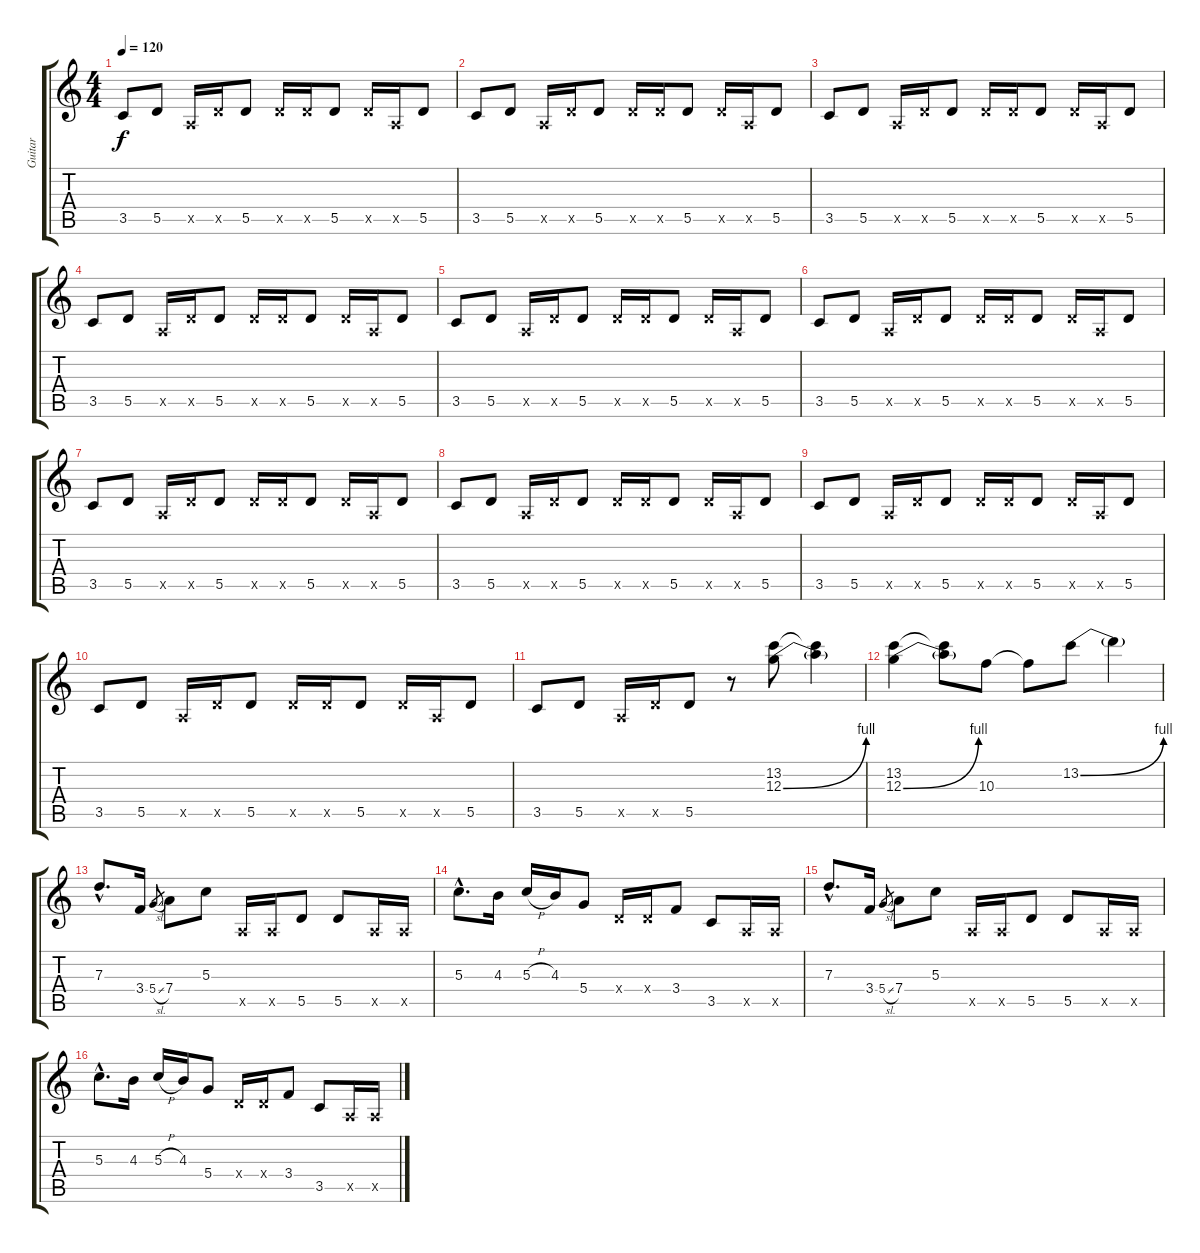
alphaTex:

\track ("Guitar" "Guitar") {instrument distortionguitar}
\staff {score tabs}
\tuning (E4 B3 G3 D3 A2 E2) {hide}
\ts (4 4)
\tempo 120
\clef g2
\ks c
3.5.8{dy f} 5.5.8 0.5{x}.16 5.5{x}.16 5.5.8 5.5{x}.16 5.5{x}.16 5.5.8 5.5{x}.16 0.5{x}.16 5.5.8 |
3.5.8 5.5.8 0.5{x}.16 5.5{x}.16 5.5.8 5.5{x}.16 5.5{x}.16 5.5.8 5.5{x}.16 0.5{x}.16 5.5.8 |
3.5.8 5.5.8 0.5{x}.16 5.5{x}.16 5.5.8 5.5{x}.16 5.5{x}.16 5.5.8 5.5{x}.16 0.5{x}.16 5.5.8 |
3.5.8 5.5.8 0.5{x}.16 5.5{x}.16 5.5.8 5.5{x}.16 5.5{x}.16 5.5.8 5.5{x}.16 0.5{x}.16 5.5.8 |
3.5.8 5.5.8 0.5{x}.16 5.5{x}.16 5.5.8 5.5{x}.16 5.5{x}.16 5.5.8 5.5{x}.16 0.5{x}.16 5.5.8 |
3.5.8 5.5.8 0.5{x}.16 5.5{x}.16 5.5.8 5.5{x}.16 5.5{x}.16 5.5.8 5.5{x}.16 0.5{x}.16 5.5.8 |
3.5.8 5.5.8 0.5{x}.16 5.5{x}.16 5.5.8 5.5{x}.16 5.5{x}.16 5.5.8 5.5{x}.16 0.5{x}.16 5.5.8 |
3.5.8 5.5.8 0.5{x}.16 5.5{x}.16 5.5.8 5.5{x}.16 5.5{x}.16 5.5.8 5.5{x}.16 0.5{x}.16 5.5.8 |
3.5.8 5.5.8 0.5{x}.16 5.5{x}.16 5.5.8 5.5{x}.16 5.5{x}.16 5.5.8 5.5{x}.16 0.5{x}.16 5.5.8 |
3.5.8 5.5.8 0.5{x}.16 5.5{x}.16 5.5.8 5.5{x}.16 5.5{x}.16 5.5.8 5.5{x}.16 0.5{x}.16 5.5.8 |
3.5.8 5.5.8 0.5{x}.16 5.5{x}.16 5.5.8 r.8 (13.2 12.3{be (bend 0 0 60 4)}).8 (13.2{t} 12.3{t}).4 |
(13.2 12.3{be (bend 0 0 60 4)}).4 (13.2{t} 12.3{t}).8 10.3.8 10.3{t}.8 13.2{be (bend 0 0 60 4)}.8 13.2{t}.4 |
7.3{hac}.8{d} 3.4.16 5.4{sl}.8{gr} 7.4.8 5.3.8 0.5{x}.16 0.5{x}.16 5.5.8 5.5.8 0.5{x}.16 0.5{x}.16 |
5.3{hac}.8{d} 4.3.16 5.3{h}.16 4.3.16 5.4.8 0.4{x}.16 0.4{x}.16 3.4.8 3.5.8 0.5{x}.16 0.5{x}.16 |
7.3{hac}.8{d} 3.4.16 5.4{sl}.8{gr} 7.4.8 5.3.8 0.5{x}.16 0.5{x}.16 5.5.8 5.5.8 0.5{x}.16 0.5{x}.16 |
5.3{hac}.8{d} 4.3.16 5.3{h}.16 4.3.16 5.4.8 0.4{x}.16 0.4{x}.16 3.4.8 3.5.8 0.5{x}.16 0.5{x}.16
